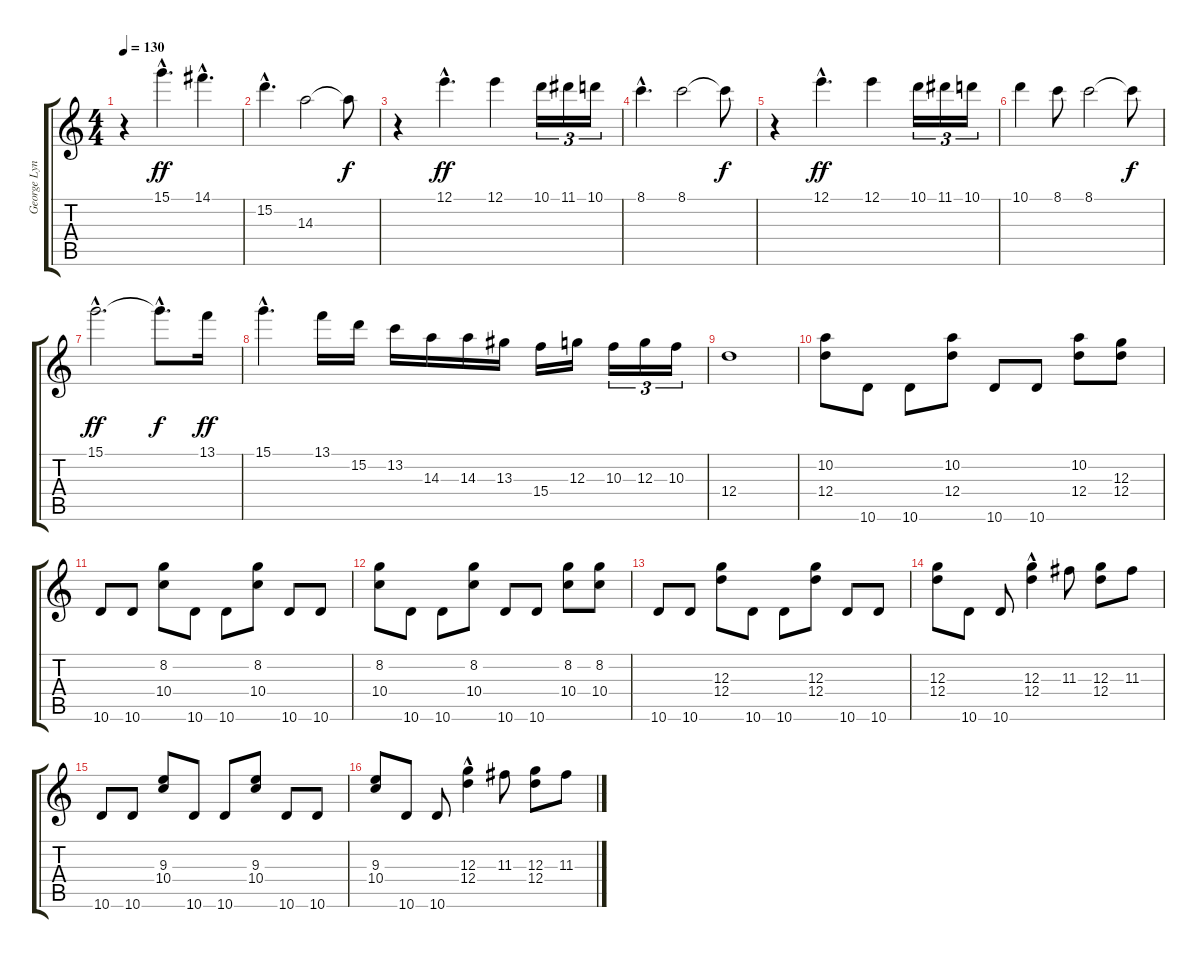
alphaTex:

\track ("George Lynch II" "George Lyn") {instrument overdrivenguitar}
\staff {score tabs}
\tuning (E4 B3 G3 D3 A2 E2) {hide}
\ts (4 4)
\tempo 130
\clef g2
\ks c
r.4{dy ff instrument overdrivenguitar} 15.1{hac}.4{d} 14.1{hac}.4{d} |
15.2{hac}.4{d} 14.3.2 14.3{t}.8{dy f} |
r.4 12.1{hac}.4{d dy ff} 12.1.4 10.1.16{tu (3 2)} 11.1.16{tu (3 2)} 10.1.16{tu (3 2)} |
8.1{hac}.4{d} 8.1.2 8.1{t}.8{dy f} |
r.4 12.1{hac}.4{d dy ff} 12.1.4 10.1.16{tu (3 2)} 11.1.16{tu (3 2)} 10.1.16{tu (3 2)} |
10.1.4 8.1.8 8.1.2 8.1{t}.8{dy f} |
15.1{hac}.2{d dy ff} 15.1{hac t}.8{d dy f} 13.1.16{dy ff} |
15.1{hac}.4{d} 13.1.16 15.2.16 13.2.16 14.3.16 14.3.16 13.3.16 15.4.16 12.3.16 10.3.16{tu (3 2)} 12.3.16{tu (3 2)} 10.3.16{tu (3 2)} |
12.4.1 |
(10.2 12.4).8 10.6.8 10.6.8 (10.2 12.4).8 10.6.8 10.6.8 (10.2 12.4).8 (12.3 12.4).8 |
10.6.8 10.6.8 (8.2 10.4).8 10.6.8 10.6.8 (8.2 10.4).8 10.6.8 10.6.8 |
(8.2 10.4).8 10.6.8 10.6.8 (8.2 10.4).8 10.6.8 10.6.8 (8.2 10.4).8 (8.2 10.4).8 |
10.6.8 10.6.8 (12.3 12.4).8 10.6.8 10.6.8 (12.3 12.4).8 10.6.8 10.6.8 |
(12.3 12.4).8 10.6.8 10.6.8 (12.3 12.4{hac}).4 11.3.8 (12.3 12.4).8 11.3.8 |
10.6.8 10.6.8 (9.3 10.4).8 10.6.8 10.6.8 (9.3 10.4).8 10.6.8 10.6.8 |
(9.3 10.4).8 10.6.8 10.6.8 (12.3 12.4{hac}).4 11.3.8 (12.3 12.4).8 11.3.8
